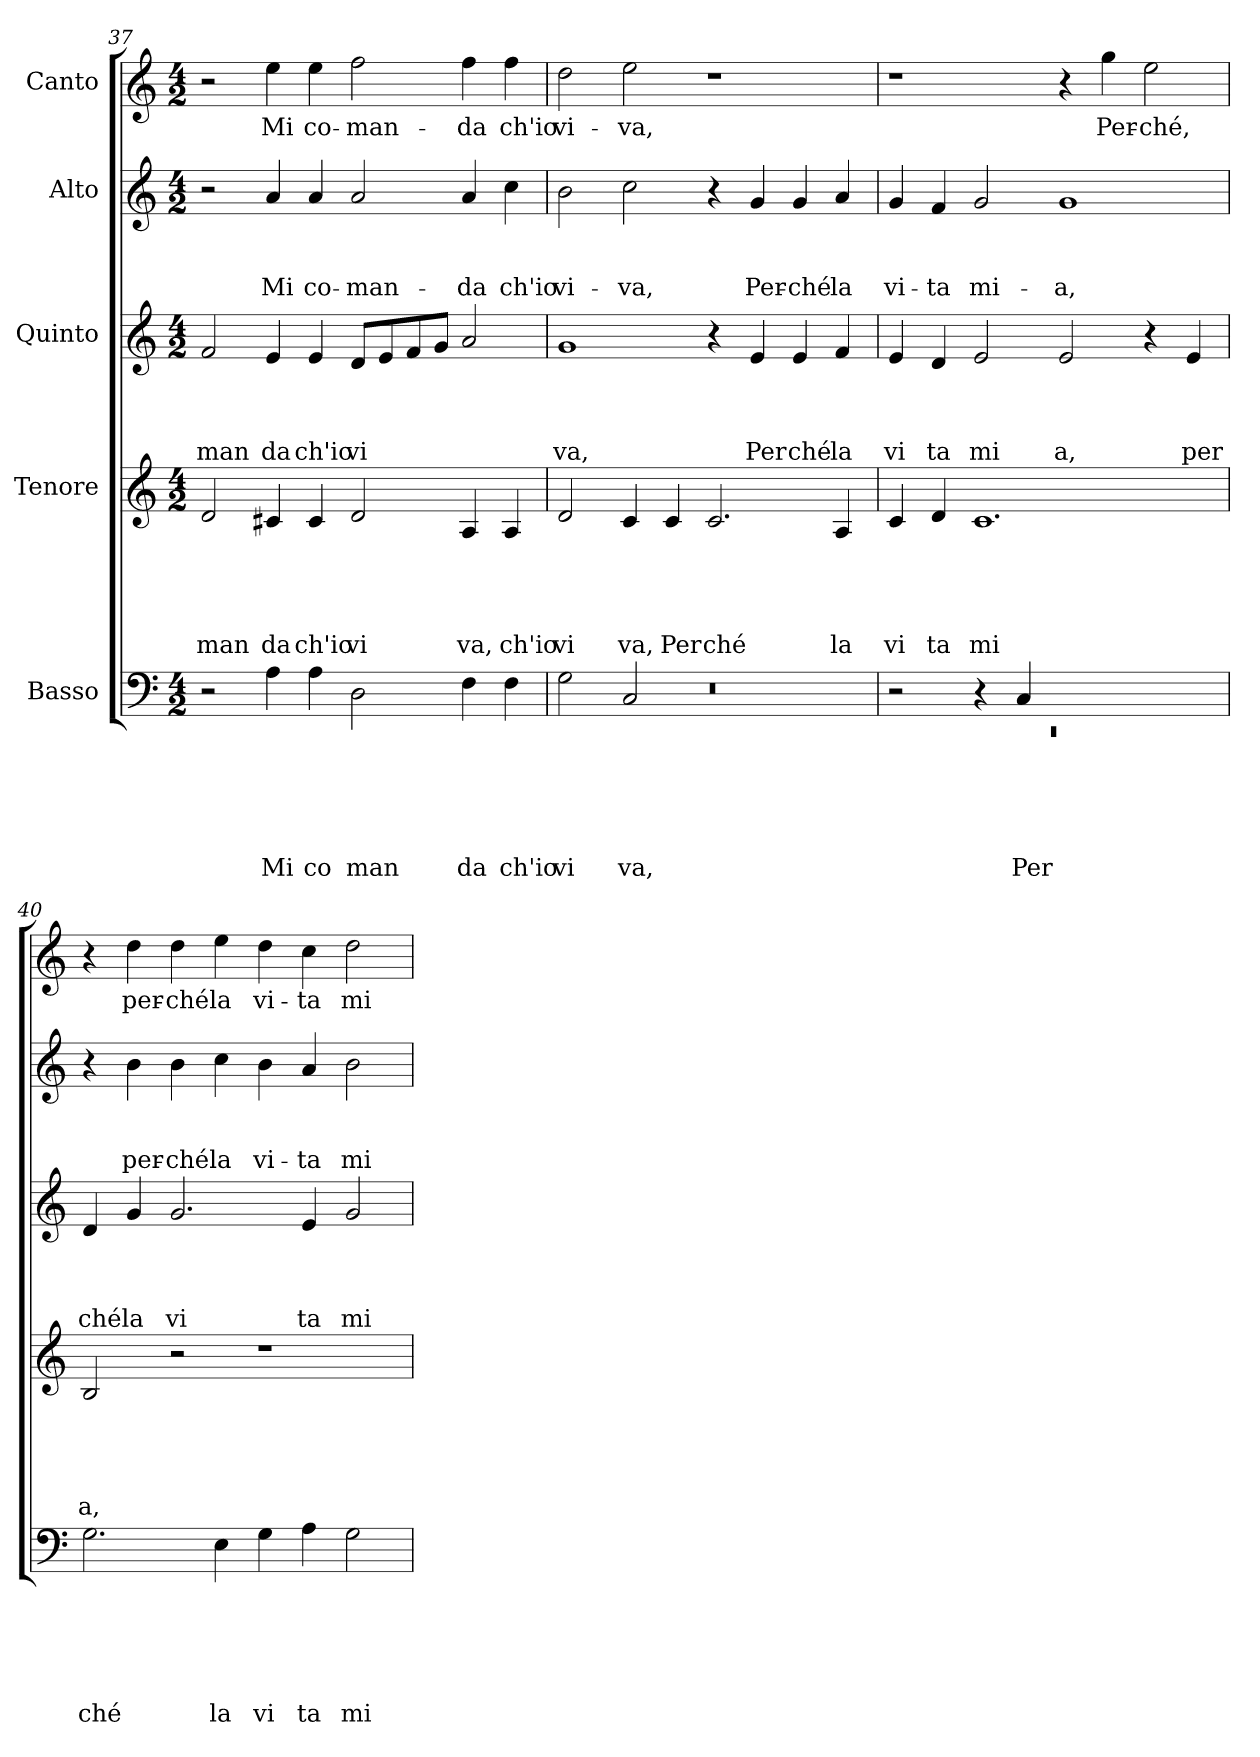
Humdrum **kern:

**kern	**text	**text	**text	**text	**text	**text	**kern	**text	**text	**text	**text	**text	**kern	**text	**text	**text	**text	**kern	**text	**text	**text	**kern	**text
*part5	*part5	*part5	*part5	*part5	*part5	*part5	*part4	*part4	*part4	*part4	*part4	*part4	*part3	*part3	*part3	*part3	*part3	*part2	*part2	*part2	*part2	*part1	*part1
*staff5	*staff5	*staff5	*staff5	*staff5	*staff5	*staff5	*staff4	*staff4	*staff4	*staff4	*staff4	*staff4	*staff3	*staff3	*staff3	*staff3	*staff3	*staff2	*staff2	*staff2	*staff2	*staff1	*staff1
*I"Basso	*	*	*	*	*	*	*I"Tenore	*	*	*	*	*	*I"Quinto	*	*	*	*	*I"Alto	*	*	*	*I"Canto	*
*clefF4	*	*	*	*	*	*	*clefG2	*	*	*	*	*	*clefG2	*	*	*	*	*clefG2	*	*	*	*clefG2	*
*k[]	*	*	*	*	*	*	*k[]	*	*	*	*	*	*k[]	*	*	*	*	*k[]	*	*	*	*k[]	*
*C:	*	*	*	*	*	*	*C:	*	*	*	*	*	*C:	*	*	*	*	*C:	*	*	*	*C:	*
*M4/2	*	*	*	*	*	*	*M4/2	*	*	*	*	*	*M4/2	*	*	*	*	*M4/2	*	*	*	*M4/2	*
=37	=37	=37	=37	=37	=37	=37	=37	=37	=37	=37	=37	=37	=37	=37	=37	=37	=37	=37	=37	=37	=37	=37	=37
!	!	!	!	!	!	!	!	!	!	!	!	!LO:LY:b	!	!	!	!	!LO:LY:b	!	!	!	!	!	!
2r	.	.	.	.	.	.	2d/	.	.	.	.	man	2f/	.	.	.	man	2r	.	.	.	2r	.
!	!	!	!	!	!	!LO:LY:b	!	!	!	!	!	!LO:LY:b	!	!	!	!	!LO:LY:b	!	!	!	!LO:LY:b	!	!LO:LY:b
4A\	.	.	.	.	.	Mi	4c#X/	.	.	.	.	da	4e/	.	.	.	da	4a/	.	.	Mi	4ee\	Mi
!	!	!	!	!	!	!LO:LY:b	!	!	!	!	!	!LO:LY:b	!	!	!	!	!LO:LY:b	!	!	!	!LO:LY:b	!	!LO:LY:b
4A\	.	.	.	.	.	co	4c#/	.	.	.	.	ch'io	4e/	.	.	.	ch'io	4a/	.	.	co-	4ee\	co-
!	!	!	!	!	!	!LO:LY:b	!	!	!	!	!	!LO:LY:b	!	!	!	!	!LO:LY:b	!	!	!	!LO:LY:b	!	!LO:LY:b
2D\	.	.	.	.	.	man	2d/	.	.	.	.	vi	8d/L	.	.	.	vi	2a/	.	.	-man-	2ff\	-man-
.	.	.	.	.	.	.	.	.	.	.	.	.	8e/	.	.	.	.	.	.	.	.	.	.
.	.	.	.	.	.	.	.	.	.	.	.	.	8f/	.	.	.	.	.	.	.	.	.	.
.	.	.	.	.	.	.	.	.	.	.	.	.	8g/J	.	.	.	.	.	.	.	.	.	.
!	!	!	!	!	!	!LO:LY:b	!	!	!	!	!	!LO:LY:b	!	!	!	!	!	!	!	!	!LO:LY:b	!	!LO:LY:b
4F\	.	.	.	.	.	da	4A/	.	.	.	.	va,	2a/	.	.	.	.	4a/	.	.	-da	4ff\	-da
!	!	!	!	!	!	!LO:LY:b	!	!	!	!	!	!LO:LY:b	!	!	!	!	!	!	!	!	!LO:LY:b	!	!LO:LY:b
4F\	.	.	.	.	.	ch'io	4A/	.	.	.	.	ch'io	.	.	.	.	.	4cc\	.	.	ch'io	4ff\	ch'io
=38	=38	=38	=38	=38	=38	=38	=38	=38	=38	=38	=38	=38	=38	=38	=38	=38	=38	=38	=38	=38	=38	=38	=38
*^	*	*	*	*	*	*	*	*	*	*	*	*	*	*	*	*	*	*	*	*	*	*	*
*	*^	*	*	*	*	*	*	*	*	*	*	*	*	*	*	*	*	*	*	*	*	*	*	*
!	!	!LO:N:vis=1	!	!	!	!	!	!LO:LY:b	!	!	!	!	!	!LO:LY:b	!	!	!	!	!LO:LY:b	!	!	!	!LO:LY:b	!	!LO:LY:b
2G\	2ryy	0r	.	.	.	.	.	vi	2d/	.	.	.	.	vi	1g	.	.	.	va,	2b\	.	.	vi-	2dd\	vi-
!	!	!	!	!	!	!	!	!LO:LY:b	!	!	!	!	!	!LO:LY:b	!	!	!	!	!	!	!	!	!LO:LY:b	!	!LO:LY:b
2ryy	2C/	.	.	.	.	.	.	va,	4c/	.	.	.	.	va,	.	.	.	.	.	2cc\	.	.	-va,	2ee\	-va,
!	!	!	!	!	!	!	!	!	!	!	!	!	!	!LO:LY:b	!	!	!	!	!	!	!	!	!	!	!
.	.	.	.	.	.	.	.	.	4c/	.	.	.	.	Per	.	.	.	.	.	.	.	.	.	.	.
!	!	!	!	!	!	!	!	!	!	!	!	!	!	!LO:LY:b	!	!	!	!	!	!	!	!	!	!	!
1ryy	1ryy	.	.	.	.	.	.	.	2.c/	.	.	.	.	ché	4r	.	.	.	.	4r	.	.	.	1r	.
!	!	!	!	!	!	!	!	!	!	!	!	!	!	!	!	!	!	!	!LO:LY:b	!	!	!	!LO:LY:b	!	!
.	.	.	.	.	.	.	.	.	.	.	.	.	.	.	4e/	.	.	.	Per	4g/	.	.	Per-	.	.
!	!	!	!	!	!	!	!	!	!	!	!	!	!	!	!	!	!	!	!LO:LY:b	!	!	!	!LO:LY:b	!	!
.	.	.	.	.	.	.	.	.	.	.	.	.	.	.	4e/	.	.	.	ché	4g/	.	.	-ché	.	.
!	!	!	!	!	!	!	!	!	!	!	!	!	!	!LO:LY:b	!	!	!	!	!LO:LY:b	!	!	!	!LO:LY:b	!	!
.	.	.	.	.	.	.	.	.	4A/	.	.	.	.	la	4f/	.	.	.	la	4a/	.	.	la	.	.
=39	=39	=39	=39	=39	=39	=39	=39	=39	=39	=39	=39	=39	=39	=39	=39	=39	=39	=39	=39	=39	=39	=39	=39	=39	=39
!	!LO:N:vis=1	!	!	!	!	!	!	!	!	!	!	!	!	!LO:LY:b	!	!	!	!	!LO:LY:b	!	!	!	!LO:LY:b	!	!
0ryy	0rEE	2r	.	.	.	.	.	.	4c/	.	.	.	.	vi	4e/	.	.	.	vi	4g/	.	.	vi-	1r	.
!	!	!	!	!	!	!	!	!	!	!	!	!	!	!LO:LY:b	!	!	!	!	!LO:LY:b	!	!	!	!LO:LY:b	!	!
.	.	.	.	.	.	.	.	.	4d/	.	.	.	.	ta	4d/	.	.	.	ta	4f/	.	.	-ta	.	.
!	!	!	!	!	!	!	!	!	!	!	!	!	!	!LO:LY:b	!	!	!	!	!LO:LY:b	!	!	!	!LO:LY:b	!	!
.	.	4r	.	.	.	.	.	.	1.c	.	.	.	.	mi	2e/	.	.	.	mi	2g/	.	.	mi-	.	.
!	!	!	!	!	!	!	!	!LO:LY:b	!	!	!	!	!	!	!	!	!	!	!	!	!	!	!	!	!
.	.	4C/	.	.	.	.	.	Per	.	.	.	.	.	.	.	.	.	.	.	.	.	.	.	.	.
!	!	!	!	!	!	!	!	!	!	!	!	!	!	!	!	!	!	!	!LO:LY:b	!	!	!	!LO:LY:b	!	!
.	.	1ryy	.	.	.	.	.	.	.	.	.	.	.	.	2e/	.	.	.	a,	1g	.	.	-a,	4r	.
!	!	!	!	!	!	!	!	!	!	!	!	!	!	!	!	!	!	!	!	!	!	!	!	!	!LO:LY:b
.	.	.	.	.	.	.	.	.	.	.	.	.	.	.	.	.	.	.	.	.	.	.	.	4gg\	Per-
!	!	!	!	!	!	!	!	!	!	!	!	!	!	!	!	!	!	!	!	!	!	!	!	!	!LO:LY:b
.	.	.	.	.	.	.	.	.	.	.	.	.	.	.	4r	.	.	.	.	.	.	.	.	2ee\	-ché,
!	!	!	!	!	!	!	!	!	!	!	!	!	!	!	!	!	!	!	!LO:LY:b	!	!	!	!	!	!
.	.	.	.	.	.	.	.	.	.	.	.	.	.	.	4e/	.	.	.	per	.	.	.	.	.	.
*v	*v	*v	*	*	*	*	*	*	*	*	*	*	*	*	*	*	*	*	*	*	*	*	*	*	*
=40	=40	=40	=40	=40	=40	=40	=40	=40	=40	=40	=40	=40	=40	=40	=40	=40	=40	=40	=40	=40	=40	=40	=40
!	!	!	!	!	!	!LO:LY:b	!	!	!	!	!	!LO:LY:b	!	!	!	!	!LO:LY:b	!	!	!	!	!	!
2.G\	.	.	.	.	.	ché	2B/	.	.	.	.	a,	4d/	.	.	.	chéla	4r	.	.	.	4r	.
!	!	!	!	!	!	!	!	!	!	!	!	!	!	!	!	!	!	!	!	!	!LO:LY:b	!	!LO:LY:b
.	.	.	.	.	.	.	.	.	.	.	.	.	4g/	.	.	.	.	4b\	.	.	per-	4dd\	per-
!	!	!	!	!	!	!	!	!	!	!	!	!	!	!	!	!	!LO:LY:b	!	!	!	!LO:LY:b	!	!LO:LY:b
.	.	.	.	.	.	.	2r	.	.	.	.	.	2.g/	.	.	.	vi	4b\	.	.	-ché	4dd\	-ché
!	!	!	!	!	!	!LO:LY:b	!	!	!	!	!	!	!	!	!	!	!	!	!	!	!LO:LY:b	!	!LO:LY:b
4E\	.	.	.	.	.	la	.	.	.	.	.	.	.	.	.	.	.	4cc\	.	.	la	4ee\	la
!	!	!	!	!	!	!LO:LY:b	!	!	!	!	!	!	!	!	!	!	!	!	!	!	!LO:LY:b	!	!LO:LY:b
4G\	.	.	.	.	.	vi	1r	.	.	.	.	.	.	.	.	.	.	4b\	.	.	vi-	4dd\	vi-
!	!	!	!	!	!	!LO:LY:b	!	!	!	!	!	!	!	!	!	!	!LO:LY:b	!	!	!	!LO:LY:b	!	!LO:LY:b
4A\	.	.	.	.	.	ta	.	.	.	.	.	.	4e/	.	.	.	ta	4a/	.	.	-ta	4cc\	-ta
!	!	!	!	!	!	!LO:LY:b	!	!	!	!	!	!	!	!	!	!	!LO:LY:b	!	!	!	!LO:LY:b	!	!LO:LY:b
2G\	.	.	.	.	.	mi	.	.	.	.	.	.	2g/	.	.	.	mi	2b\	.	.	mi-	2dd\	mi-
=	=	=	=	=	=	=	=	=	=	=	=	=	=	=	=	=	=	=	=	=	=	=	=
*-	*-	*-	*-	*-	*-	*-	*-	*-	*-	*-	*-	*-	*-	*-	*-	*-	*-	*-	*-	*-	*-	*-	*-
